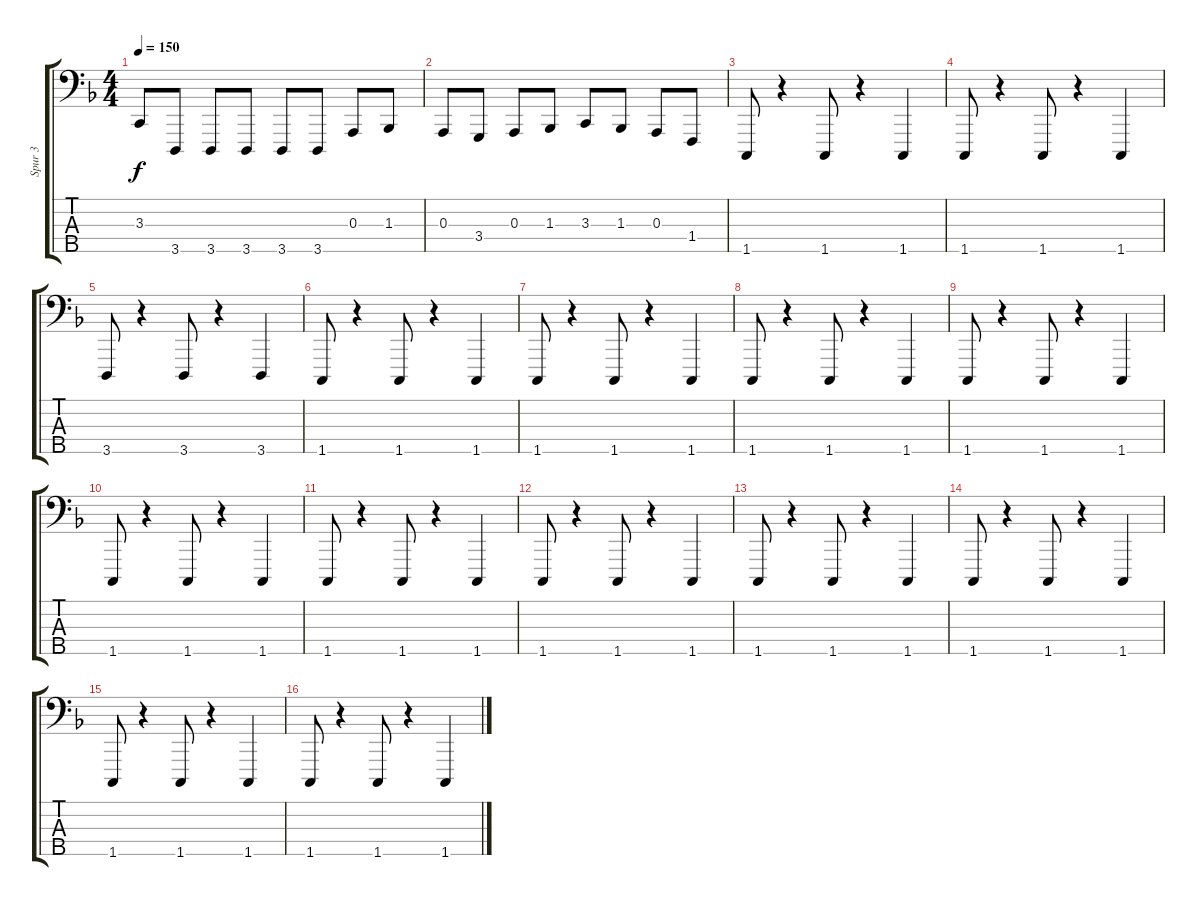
\track ("Spur 3" "Spur 3") {instrument cello}
\staff {score tabs}
\tuning (G2 D2 A1 E1 B0) {hide}
\ts (4 4)
\tempo 150
\clef f4
\ks f
3.3.8{dy f} 3.5.8 3.5.8 3.5.8 3.5.8 3.5.8 0.3.8 1.3.8 |
0.3.8 3.4.8 0.3.8 1.3.8 3.3.8 1.3.8 0.3.8 1.4.8 |
1.5.8 r.4 1.5.8 r.4 1.5.4 |
1.5.8 r.4 1.5.8 r.4 1.5.4 |
3.5.8 r.4 3.5.8 r.4 3.5.4 |
1.5.8 r.4 1.5.8 r.4 1.5.4 |
1.5.8 r.4 1.5.8 r.4 1.5.4 |
1.5.8 r.4 1.5.8 r.4 1.5.4 |
1.5.8 r.4 1.5.8 r.4 1.5.4 |
1.5.8 r.4 1.5.8 r.4 1.5.4 |
1.5.8 r.4 1.5.8 r.4 1.5.4 |
1.5.8 r.4 1.5.8 r.4 1.5.4 |
1.5.8 r.4 1.5.8 r.4 1.5.4 |
1.5.8 r.4 1.5.8 r.4 1.5.4 |
1.5.8 r.4 1.5.8 r.4 1.5.4 |
1.5.8 r.4 1.5.8 r.4 1.5.4
